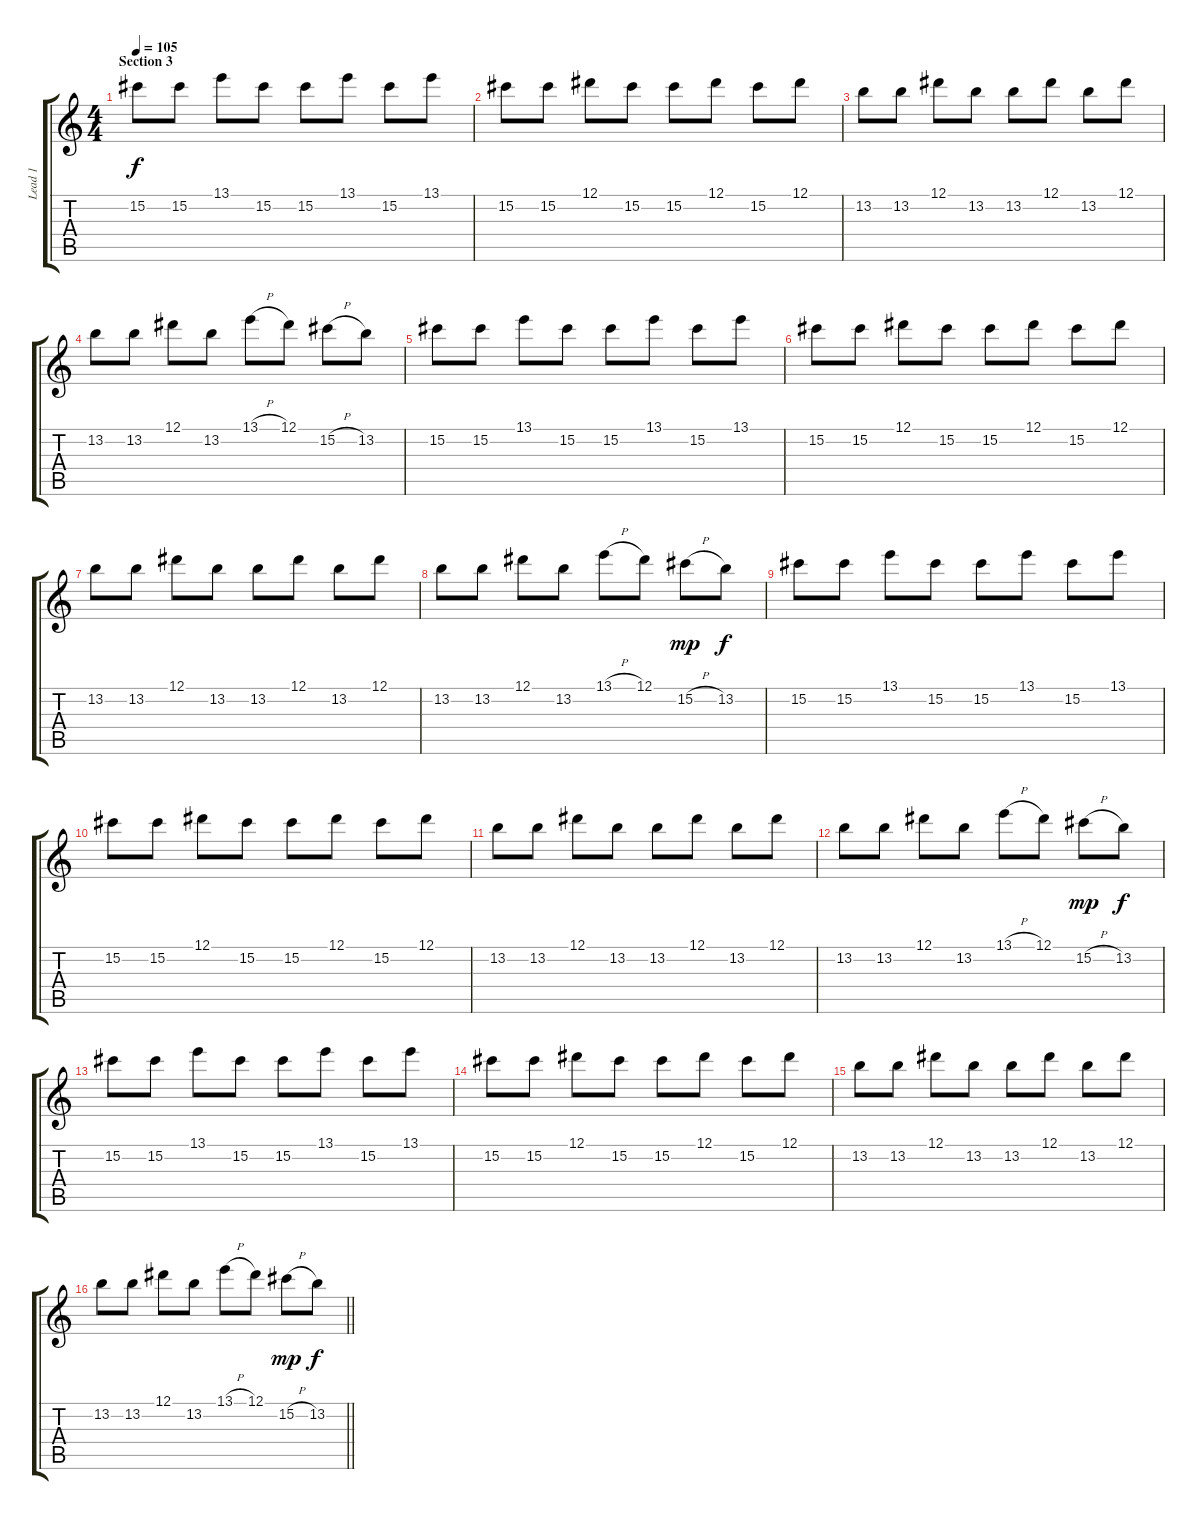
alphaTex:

\track ("Lead 1" "Lead 1") {instrument electricguitarjazz}
\staff {score tabs}
\tuning (Eb4 Bb3 Gb3 Db3 Ab2 Db2) {hide}
\ts (4 4)
\section ("" "Section 3")
\tempo 105
\clef g2
\ks c
15.2.8{dy f} 15.2.8 13.1.8 15.2.8 15.2.8 13.1.8 15.2.8 13.1.8 |
15.2.8 15.2.8 12.1.8 15.2.8 15.2.8 12.1.8 15.2.8 12.1.8 |
13.2.8 13.2.8 12.1.8 13.2.8 13.2.8 12.1.8 13.2.8 12.1.8 |
13.2.8 13.2.8 12.1.8 13.2.8 13.1{h}.8 12.1.8 15.2{h}.8 13.2.8 |
15.2.8 15.2.8 13.1.8 15.2.8 15.2.8 13.1.8 15.2.8 13.1.8 |
15.2.8 15.2.8 12.1.8 15.2.8 15.2.8 12.1.8 15.2.8 12.1.8 |
13.2.8 13.2.8 12.1.8 13.2.8 13.2.8 12.1.8 13.2.8 12.1.8 |
13.2.8 13.2.8 12.1.8 13.2.8 13.1{h}.8 12.1.8 15.2{h}.8{dy mp} 13.2.8{dy f} |
15.2.8 15.2.8 13.1.8 15.2.8 15.2.8 13.1.8 15.2.8 13.1.8 |
15.2.8 15.2.8 12.1.8 15.2.8 15.2.8 12.1.8 15.2.8 12.1.8 |
13.2.8 13.2.8 12.1.8 13.2.8 13.2.8 12.1.8 13.2.8 12.1.8 |
13.2.8 13.2.8 12.1.8 13.2.8 13.1{h}.8 12.1.8 15.2{h}.8{dy mp} 13.2.8{dy f} |
15.2.8 15.2.8 13.1.8 15.2.8 15.2.8 13.1.8 15.2.8 13.1.8 |
15.2.8 15.2.8 12.1.8 15.2.8 15.2.8 12.1.8 15.2.8 12.1.8 |
13.2.8 13.2.8 12.1.8 13.2.8 13.2.8 12.1.8 13.2.8 12.1.8 |
\barLineRight lightlight
13.2.8 13.2.8 12.1.8 13.2.8 13.1{h}.8 12.1.8 15.2{h}.8{dy mp} 13.2.8{dy f}
